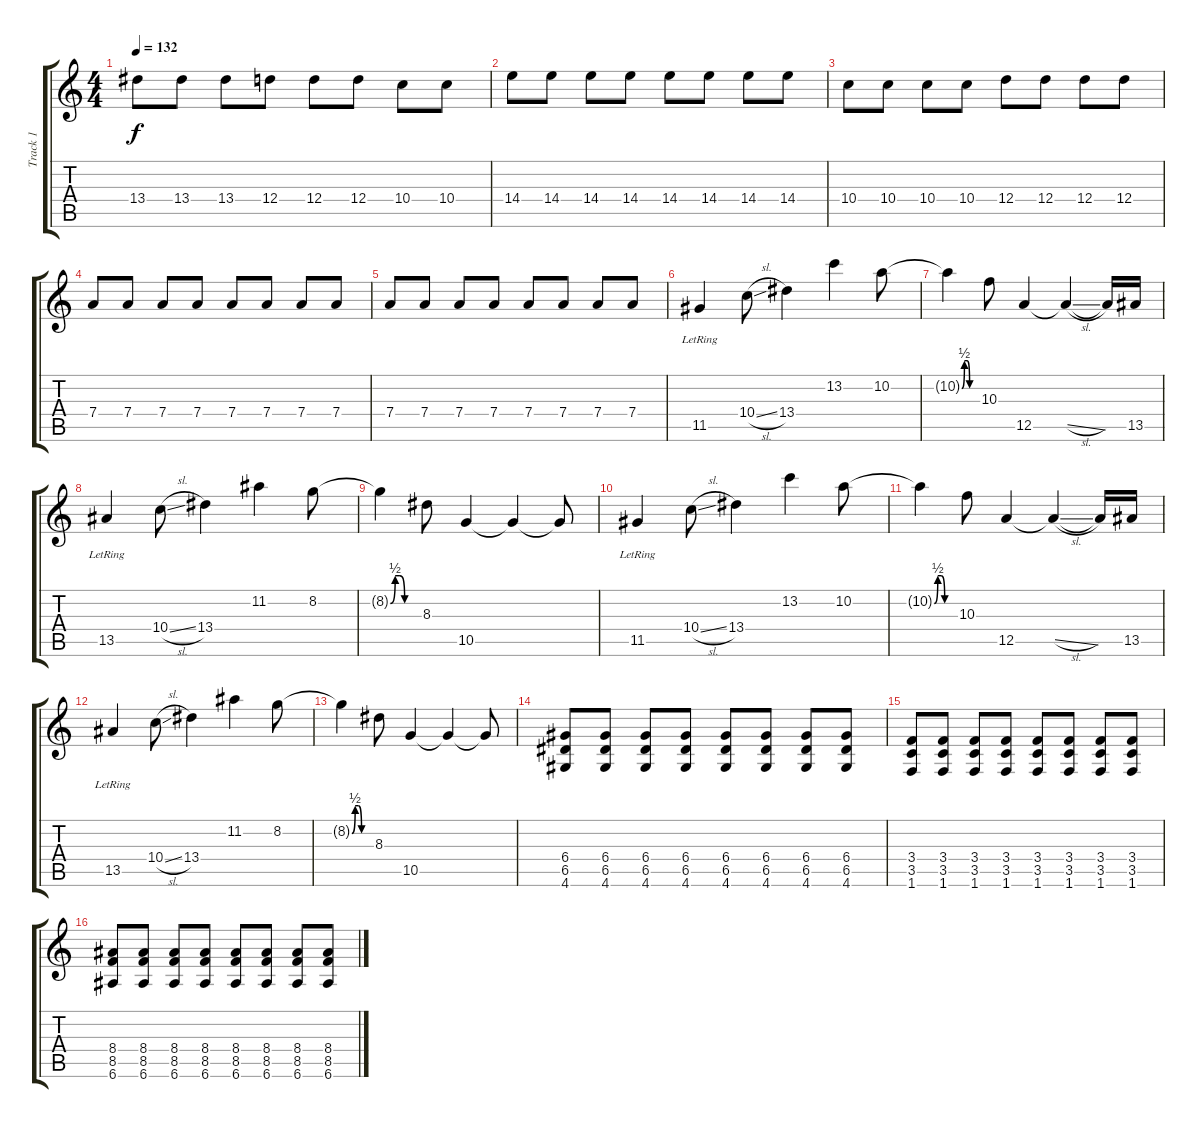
\track ("Track 1" "Track 1") {instrument overdrivenguitar}
\staff {score tabs}
\tuning (E4 B3 G3 D3 A2 E2) {hide}
\ts (4 4)
\tempo 132
\clef g2
\ks c
13.4.8{dy f} 13.4.8 13.4.8 12.4.8 12.4.8 12.4.8 10.4.8 10.4.8 |
14.4.8 14.4.8 14.4.8 14.4.8 14.4.8 14.4.8 14.4.8 14.4.8 |
10.4.8 10.4.8 10.4.8 10.4.8 12.4.8 12.4.8 12.4.8 12.4.8 |
7.4.8 7.4.8 7.4.8 7.4.8 7.4.8 7.4.8 7.4.8 7.4.8 |
7.4.8 7.4.8 7.4.8 7.4.8 7.4.8 7.4.8 7.4.8 7.4.8 |
11.5{lr}.4 10.4{sl}.8 13.4.4 13.2.4 10.2.8 |
10.2{be (custom 0 0 10 2 20 2 30 0 60 0) t}.4 10.3.8 12.5.4 12.5{sl t}.4 12.5{t}.16 13.5.16 |
13.5{lr}.4 10.4{sl}.8 13.4.4 11.2.4 8.2.8 |
8.2{be (custom 0 0 10 2 20 2 30 0 60 0) t}.4 8.3.8 10.5.4 10.5{t}.4 10.5{t}.8 |
11.5{lr}.4 10.4{sl}.8 13.4.4 13.2.4 10.2.8 |
10.2{be (custom 0 0 10 2 20 2 30 0 60 0) t}.4 10.3.8 12.5.4 12.5{sl t}.4 12.5{t}.16 13.5.16 |
13.5{lr}.4 10.4{sl}.8 13.4.4 11.2.4 8.2.8 |
8.2{be (custom 0 0 10 2 20 2 30 0 60 0) t}.4 8.3.8 10.5.4 10.5{t}.4 10.5{t}.8 |
(6.4 6.5 4.6).8 (6.4 6.5 4.6).8 (6.4 6.5 4.6).8 (6.4 6.5 4.6).8 (6.4 6.5 4.6).8 (6.4 6.5 4.6).8 (6.4 6.5 4.6).8 (6.4 6.5 4.6).8 |
(3.4 3.5 1.6).8 (3.4 3.5 1.6).8 (3.4 3.5 1.6).8 (3.4 3.5 1.6).8 (3.4 3.5 1.6).8 (3.4 3.5 1.6).8 (3.4 3.5 1.6).8 (3.4 3.5 1.6).8 |
(8.4 8.5 6.6).8 (8.4 8.5 6.6).8 (8.4 8.5 6.6).8 (8.4 8.5 6.6).8 (8.4 8.5 6.6).8 (8.4 8.5 6.6).8 (8.4 8.5 6.6).8 (8.4 8.5 6.6).8
